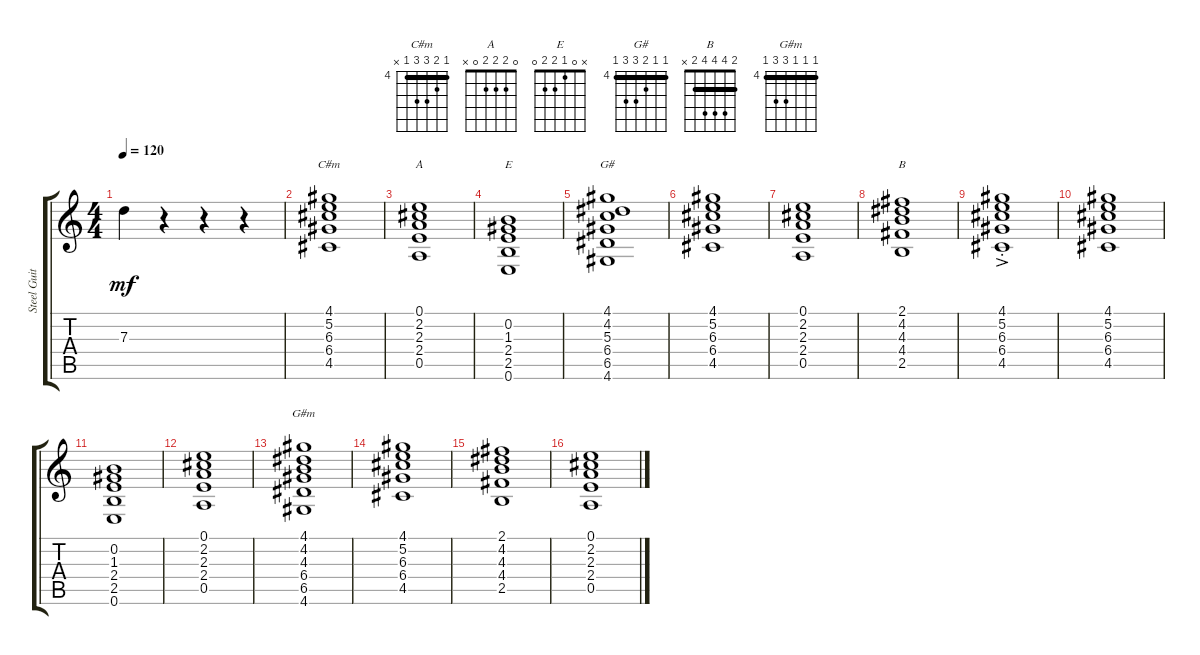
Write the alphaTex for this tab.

\track ("Steel Guitar" "Steel Guit") {instrument acousticguitarsteel}
\staff {score tabs}
\tuning (E4 B3 G3 D3 A2 E2) {hide}
\chord ("C#m" 4 5 6 6 4 x) {firstfret 4 barre 4}
\chord ("A" 0 2 2 2 0 x)
\chord ("E" x 0 1 2 2 0)
\chord ("G#" 4 4 5 6 6 4) {firstfret 4 barre 4}
\chord ("B" 2 4 4 4 2 x) {barre 2}
\chord ("G#m" 4 4 4 6 6 4) {firstfret 4 barre 4}
\ts (4 4)
\tempo 120
\clef g2
\ks c
7.3{t}.4{dy mf} r.4 r.4 r.4 |
(4.1 5.2 6.3 6.4 4.5).1{ch "C#m"} |
(0.1 2.2 2.3 2.4 0.5).1{ch "A"} |
(0.2 1.3 2.4 2.5 0.6).1{ch "E"} |
(4.1 4.2 5.3 6.4 6.5 4.6).1{ch "G#"} |
(4.1 5.2 6.3 6.4 4.5).1 |
(0.1 2.2 2.3 2.4 0.5).1 |
(2.1 4.2 4.3 4.4 2.5).1{ch "B"} |
(4.1 5.2 6.3 6.4{ac st} 4.5).1 |
(4.1 5.2 6.3 6.4 4.5).1{txt ""} |
(0.2 1.3 2.4 2.5 0.6).1 |
(0.1 2.2 2.3 2.4 0.5).1 |
(4.1 4.2 4.3 6.4 6.5 4.6).1{ch "G#m"} |
(4.1 5.2 6.3 6.4 4.5).1 |
(2.1 4.2 4.3 4.4 2.5).1 |
(0.1 2.2 2.3 2.4 0.5).1
